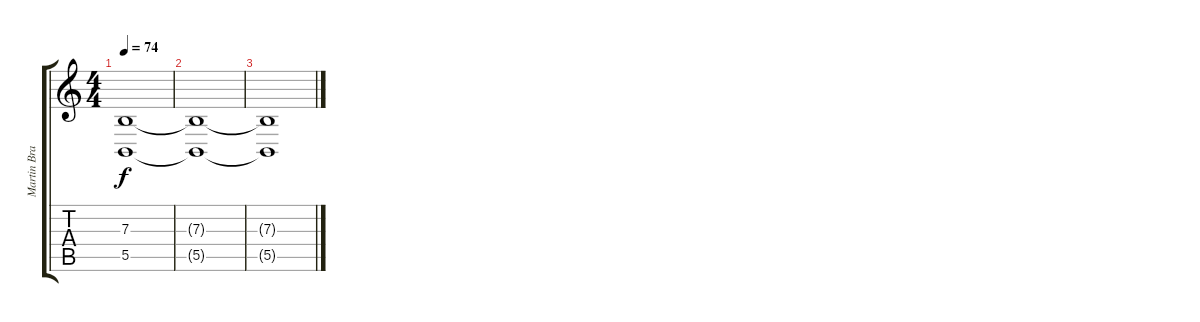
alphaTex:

\track ("Martin Brandström" "Martin Bra") {instrument voiceoohs}
\staff {score tabs}
\tuning (Db4 Ab3 E3 B2 Gb2 B1) {hide}
\ts (4 4)
\tempo 74
\clef g2
\ks c
(7.3{t} 5.5{t}).1{dy f} |
(7.3{t} 5.5{t}).1 |
(7.3{t} 5.5{t}).1
